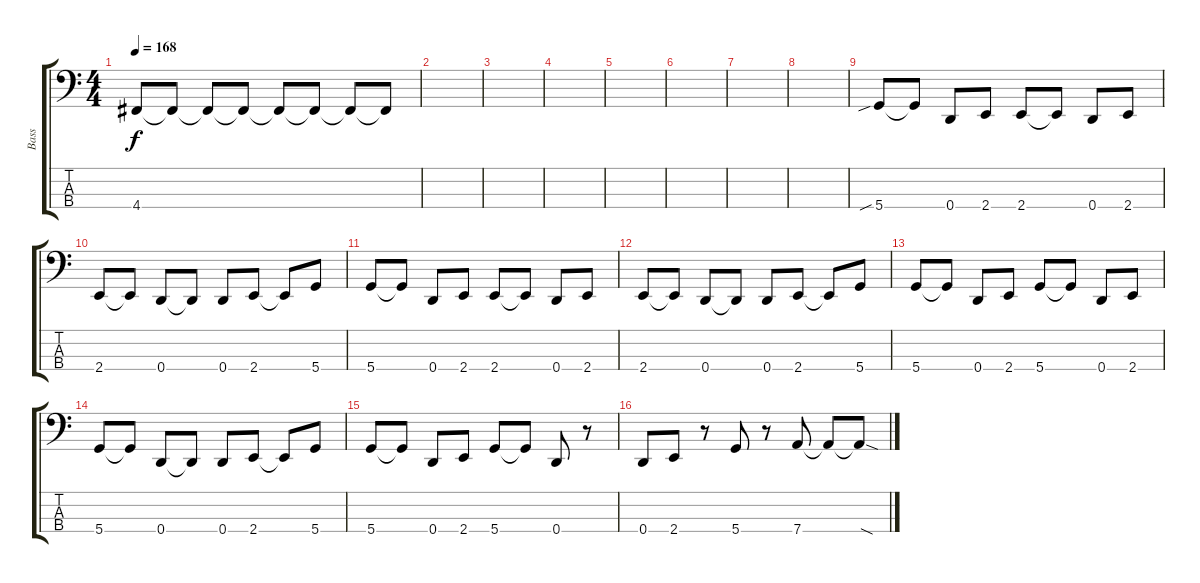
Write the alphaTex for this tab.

\track ("Bass" "Bass") {instrument electricbasspick}
\staff {score tabs}
\tuning (G2 D2 A1 D1) {hide}
\ts (4 4)
\tempo 168
\clef f4
\ks c
4.4{t}.8{dy f} 4.4{t}.8{volume 4} 4.4{t}.8 4.4{t}.8 4.4{t}.8 4.4{t}.8 4.4{t}.8 4.4{t}.8 |
|
|
|
|
|
|
|
5.4{sib}.8{volume 13} 5.4{t}.8 0.4.8 2.4.8 2.4.8 2.4{t}.8 0.4.8 2.4.8 |
2.4.8 2.4{t}.8 0.4.8 0.4{t}.8 0.4.8 2.4.8 2.4{t}.8 5.4.8 |
5.4.8 5.4{t}.8 0.4.8 2.4.8 2.4.8 2.4{t}.8 0.4.8 2.4.8 |
2.4.8 2.4{t}.8 0.4.8 0.4{t}.8 0.4.8 2.4.8 2.4{t}.8 5.4.8 |
5.4.8 5.4{t}.8 0.4.8 2.4.8 5.4.8 5.4{t}.8 0.4.8 2.4.8 |
5.4.8 5.4{t}.8 0.4.8 0.4{t}.8 0.4.8 2.4.8 2.4{t}.8 5.4.8 |
5.4.8 5.4{t}.8 0.4.8 2.4.8 5.4.8 5.4{t}.8 0.4.8 r.8 |
0.4.8 2.4.8 r.8 5.4.8 r.8 7.4.8 7.4{t}.8 7.4{sod t}.8
